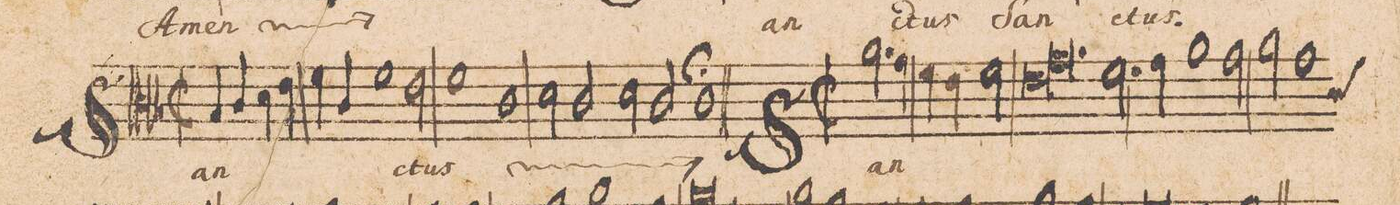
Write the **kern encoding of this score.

**kern	**text
*I"[CANTVS.]	*
*clefC3	*
*k[b-]	*
*met(c|)	*
*M2/1	*
*M2/1	*
*met(c|)	*
4B-/	San-
4c/	.
4d\	.
4e\	.
4f\	.
4c/	.
1f\	.
=7-	=7-
2e\	.
1f	-ctus
=8-	=8-
*	*ij
1c	San-
2d\	.
2c/	.
=9-	=9-
2d\	.
2c/	.
1c;	-ctus
*	*Xij
=10||	=10||
*M2/1	*
*met(c|)	*
2.a\	San-
4g\	.
4f\	.
4e\	.
2f\	.
=11-	=11-
*lig	*
1e	.
1.g	.
*Xlig	*
=12-	=12-
2.f\	.
4g\	.
1a\	.
=13-	=13-
2g\	.
2a\	.
*custos:c	*
1g\	.
=14-	=14-
*-	*-
